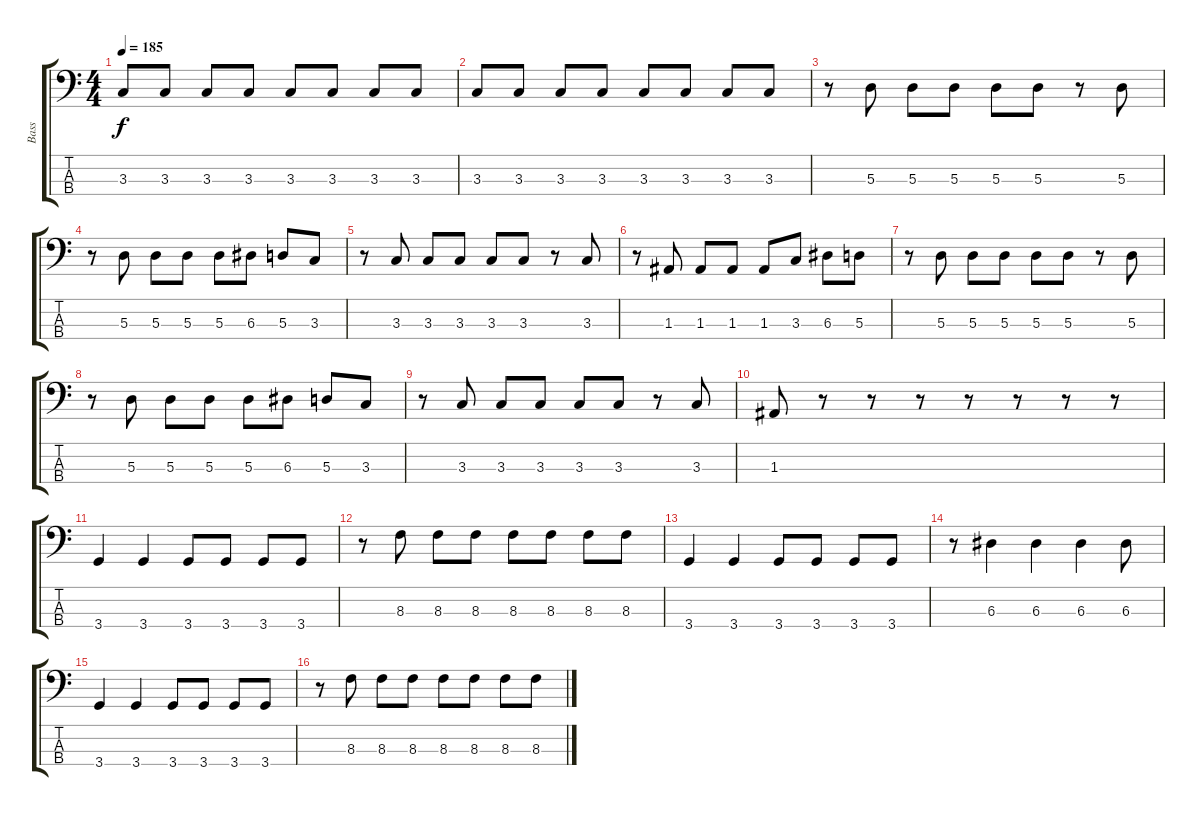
\track ("Bass" "Bass") {instrument electricbasspick}
\staff {score tabs}
\tuning (G2 D2 A1 E1) {hide}
\ts (4 4)
\tempo 185
\clef f4
\ks c
3.3.8{dy f} 3.3.8 3.3.8 3.3.8 3.3.8 3.3.8 3.3.8 3.3.8 |
3.3.8 3.3.8 3.3.8 3.3.8 3.3.8 3.3.8 3.3.8 3.3.8 |
r.8 5.3.8 5.3.8 5.3.8 5.3.8 5.3.8 r.8 5.3.8 |
r.8 5.3.8 5.3.8 5.3.8 5.3.8 6.3.8 5.3.8 3.3.8 |
r.8 3.3.8 3.3.8 3.3.8 3.3.8 3.3.8 r.8 3.3.8 |
r.8 1.3.8 1.3.8 1.3.8 1.3.8 3.3.8 6.3.8 5.3.8 |
r.8 5.3.8 5.3.8 5.3.8 5.3.8 5.3.8 r.8 5.3.8 |
r.8 5.3.8 5.3.8 5.3.8 5.3.8 6.3.8 5.3.8 3.3.8 |
r.8 3.3.8 3.3.8 3.3.8 3.3.8 3.3.8 r.8 3.3.8 |
1.3.8 r.8 r.8 r.8 r.8 r.8 r.8 r.8 |
3.4.4 3.4.4 3.4.8 3.4.8 3.4.8 3.4.8 |
r.8 8.3.8 8.3.8 8.3.8 8.3.8 8.3.8 8.3.8 8.3.8 |
3.4.4 3.4.4 3.4.8 3.4.8 3.4.8 3.4.8 |
r.8 6.3.4 6.3.4 6.3.4 6.3.8 |
3.4.4 3.4.4 3.4.8 3.4.8 3.4.8 3.4.8 |
r.8 8.3.8 8.3.8 8.3.8 8.3.8 8.3.8 8.3.8 8.3.8
